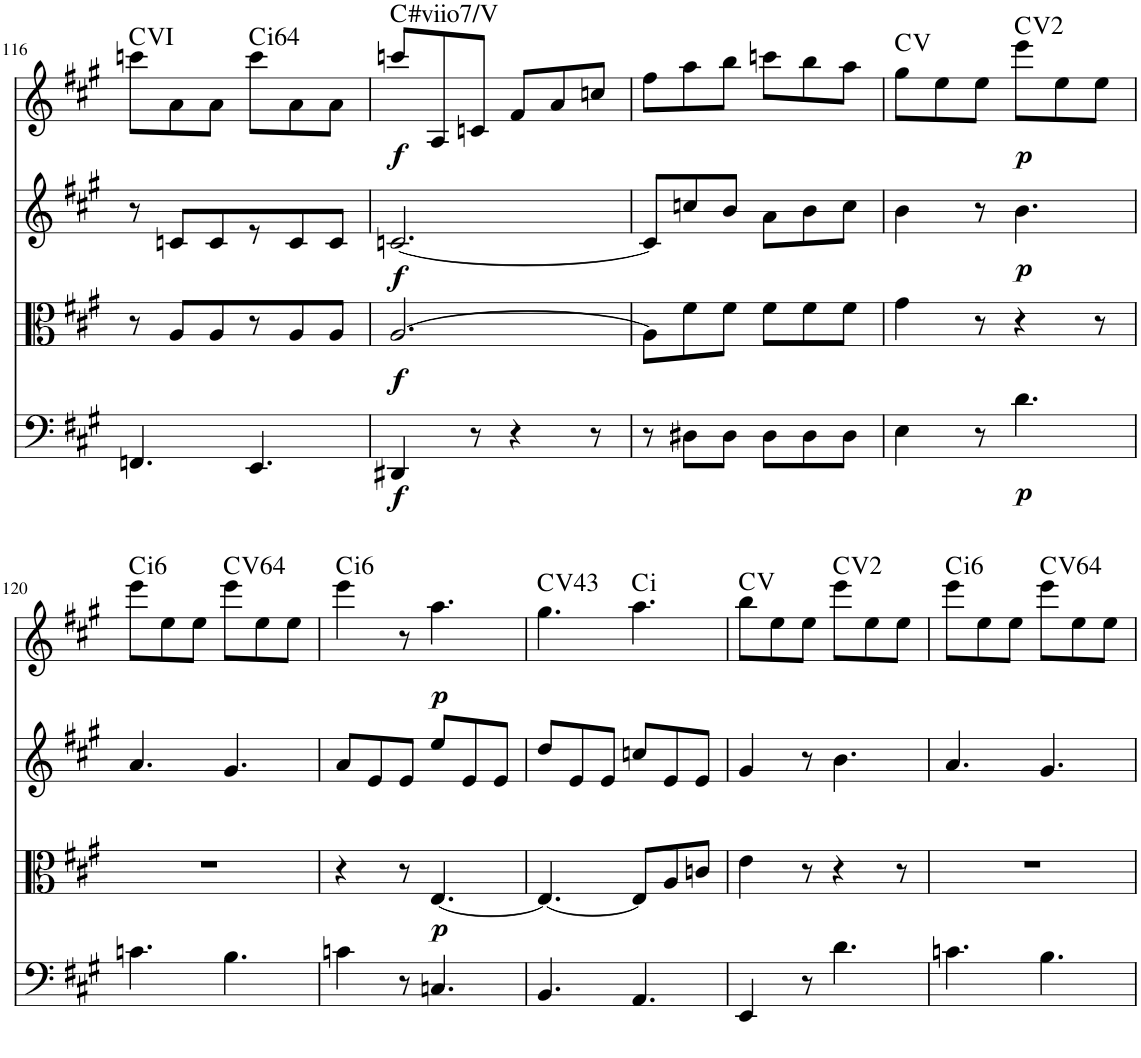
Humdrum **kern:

**kern	**dynam	**kern	**dynam	**kern	**dynam	**kern	**dynam	**harte
*part4	*part4	*part3	*part3	*part2	*part2	*part1	*part1	*part1
*staff4	*staff4	*staff3	*staff3	*staff2	*staff2	*staff1	*staff1	*
*I"Violoncello	*	*I"Viola	*	*I"Violin 2	*	*I"Violin 1	*	*
*I'Vc	*	*I'Vla	*	*I'Vln	*	*I'Vln	*	*
!!LO:PB:g=z
*clefF4	*	*clefC3	*	*clefG2	*	*clefG2	*	*
*k[f#c#g#]	*	*k[f#c#g#]	*	*k[f#c#g#]	*	*k[f#c#g#]	*	*
*A:	*	*A:	*	*A:	*	*A:	*	*
*M6/8	*	*M6/8	*	*M6/8	*	*M6/8	*	*
=116	=116	=116	=116	=116	=116	=116	=116	=116
4.FFn/	.	8r	.	8r	.	8cccn\L	.	C:maj
.	.	8A/L	.	8cn/L	.	8a\	.	.
.	.	8A/	.	8c/	.	8a\J	.	.
!	!	!	!	!	!	!	!	!LO:H:kt=i
4.EE/	.	8r	.	8r	.	8ccc\L	.	.
.	.	8A/	.	8c/	.	8a\	.	.
.	.	8A/J	.	8c/J	.	8a\J	.	.
=117	=117	=117	=117	=117	=117	=117	=117	=117
!	!LO:DY:b	!	!LO:DY:b	!	!LO:DY:b	!	!LO:DY:b	!LO:H:kt=#viio
4DD#X/	f	[2.A/	f	[2.cn/	f	8cccn/L	f	.
.	.	.	.	.	.	8A/	.	.
8r	.	.	.	.	.	8cn/J	.	.
4r	.	.	.	.	.	8f#/L	.	.
.	.	.	.	.	.	8a/	.	.
8r	.	.	.	.	.	8ccn/J	.	.
=118	=118	=118	=118	=118	=118	=118	=118	=118
8r	.	8A\L]	.	8c/L]	.	8ff#\L	.	.
8D#X\L	.	8f#\	.	8ccn/	.	8aa\	.	.
8D#\J	.	8f#\J	.	8b/J	.	8bb\J	.	.
8D#\L	.	8f#\L	.	8a\L	.	8cccn\L	.	.
8D#\	.	8f#\	.	8b\	.	8bb\	.	.
8D#\J	.	8f#\J	.	8cc\J	.	8aa\J	.	.
=119	=119	=119	=119	=119	=119	=119	=119	=119
4E\	.	4g#\	.	4b\	.	8gg#\L	.	C:maj
.	.	.	.	.	.	8ee\	.	.
8r	.	8r	.	8r	.	8ee\J	.	.
!	!LO:DY:b	!	!	!	!LO:DY:b	!	!LO:DY:b	!
4.d\	p	4r	.	4.b\	p	8eee\L	p	C:maj(2)
.	.	.	.	.	.	8ee\	.	.
.	.	8r	.	.	.	8ee\J	.	.
!!LO:LB:g=z
=120	=120	=120	=120	=120	=120	=120	=120	=120
!	!	!	!	!	!	!	!	!LO:H:kt=i
4.cn\	.	2.r	.	4.a/	.	8eee\L	.	.
.	.	.	.	.	.	8ee\	.	.
.	.	.	.	.	.	8ee\J	.	.
!	!	!	!	!	!	!	!	!LO:H:kt=64
4.B\	.	.	.	4.g#/	.	8eee\L	.	C:maj
.	.	.	.	.	.	8ee\	.	.
.	.	.	.	.	.	8ee\J	.	.
=121	=121	=121	=121	=121	=121	=121	=121	=121
!	!	!	!	!	!	!	!	!LO:H:kt=i
4cn\	.	4r	.	8a/L	.	4eee\	.	.
.	.	.	.	8e/	.	.	.	.
8r	.	8r	.	8e/J	.	8r	.	.
!	!	!	!LO:DY:b	!	!	!	!LO:DY:b	!
4.Cn/	.	[4.E/	p	8ee/L	.	4.aa\	p	.
.	.	.	.	8e/	.	.	.	.
.	.	.	.	8e/J	.	.	.	.
=122	=122	=122	=122	=122	=122	=122	=122	=122
!	!	!	!	!	!	!	!	!LO:H:kt=43
4.BB/	.	4.E/_	.	8dd/L	.	4.gg#\	.	C:maj
.	.	.	.	8e/	.	.	.	.
.	.	.	.	8e/J	.	.	.	.
!	!	!	!	!	!	!	!	!LO:H:kt=i
4.AA/	.	8E/L]	.	8ccn/L	.	4.aa\	.	.
.	.	8A/	.	8e/	.	.	.	.
.	.	8cn/J	.	8e/J	.	.	.	.
=123	=123	=123	=123	=123	=123	=123	=123	=123
4EE/	.	4e\	.	4g#/	.	8bb\L	.	C:maj
.	.	.	.	.	.	8ee\	.	.
8r	.	8r	.	8r	.	8ee\J	.	.
4.d\	.	4r	.	4.b\	.	8eee\L	.	C:maj(2)
.	.	.	.	.	.	8ee\	.	.
.	.	8r	.	.	.	8ee\J	.	.
=124	=124	=124	=124	=124	=124	=124	=124	=124
!	!	!	!	!	!	!	!	!LO:H:kt=i
4.cn\	.	2.r	.	4.a/	.	8eee\L	.	.
.	.	.	.	.	.	8ee\	.	.
.	.	.	.	.	.	8ee\J	.	.
!	!	!	!	!	!	!	!	!LO:H:kt=64
4.B\	.	.	.	4.g#/	.	8eee\L	.	C:maj
.	.	.	.	.	.	8ee\	.	.
.	.	.	.	.	.	8ee\J	.	.
=	=	=	=	=	=	=	=	=
*-	*-	*-	*-	*-	*-	*-	*-	*-
